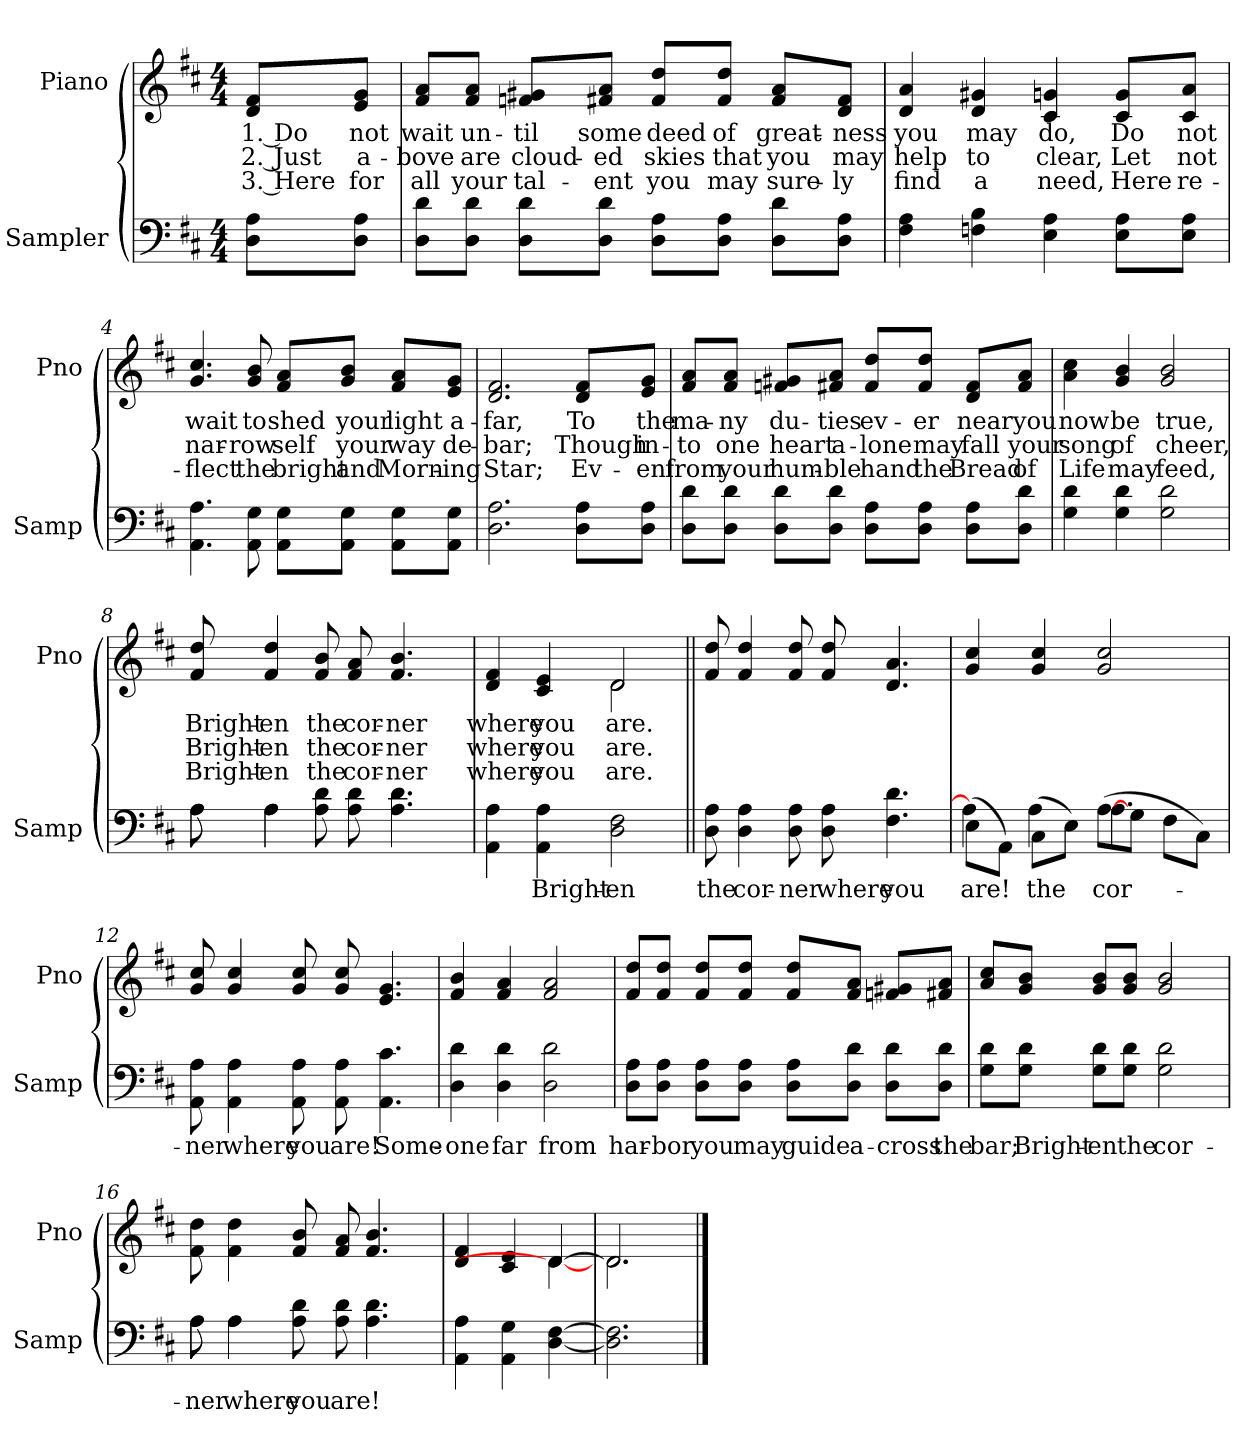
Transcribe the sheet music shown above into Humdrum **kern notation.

**kern	**text	**kern	**text	**text	**text
*part2	*part2	*part1	*part1	*part1	*part1
*staff2	*staff2	*staff1	*staff1	*staff1	*staff1
*I"Sampler	*	*I"Piano	*	*	*
*I'Samp	*	*I'Pno	*	*	*
*clefF4	*	*clefG2	*	*	*
*k[f#c#]	*	*k[f#c#]	*	*	*
*D:	*	*D:	*	*	*
*M4/4	*	*M4/4	*	*	*
=1	=1	=1	=1	=1	=1
8D\ 8A\L	.	8d/ 8f#/L	1. Do	2. Just	3. Here
8D\ 8A\J	.	8e/ 8g/J	not	a-	for
=2	=2	=2	=2	=2	=2
8D\ 8d\L	.	8f#/ 8a/L	wait	-bove	all
8D\ 8d\J	.	8f#/ 8a/J	un-	are	your
8D\ 8d\L	.	8fn/ 8g#X/L	-til	cloud-	tal-
8D\ 8d\J	.	8f#X/ 8a/J	some	-ed	-ent
8D\ 8A\L	.	8f#/ 8dd/L	deed	skies	you
8D\ 8A\J	.	8f#/ 8dd/J	of	that	may
8D\ 8d\L	.	8f#/ 8a/L	great-	you	sure-
8D\ 8A\J	.	8d/ 8f#/J	-ness	may	-ly
=3	=3	=3	=3	=3	=3
4F# 4A	.	4d 4a	you	help	find
4Fn 4B	.	4d 4g#X	may	to	a
4E 4A	.	4c# 4gn	do,	clear,	need,
8E\ 8A\L	.	8c#/ 8g/L	Do	Let	Here
8E\ 8A\J	.	8c#/ 8a/J	not	not	re-
=4	=4	=4	=4	=4	=4
4.AA 4.A	.	4.g 4.cc#	wait	nar-	-flect
8AA 8G	.	8g 8b	to	-row	the
8AA\ 8G\L	.	8f#/ 8a/L	shed	self	bright
8AA\ 8G\J	.	8g/ 8b/J	your	your	and
8AA\ 8G\L	.	8f#/ 8a/L	light	way	Morn-
8AA\ 8G\J	.	8e/ 8g/J	a-	de-	-ing
=5	=5	=5	=5	=5	=5
2.D 2.A	.	2.d 2.f#	-far,	-bar;	Star;
8D\ 8A\L	.	8d/ 8f#/L	To	Though	Ev-
8D\ 8A\J	.	8e/ 8g/J	the	in-	-en
=6	=6	=6	=6	=6	=6
8D\ 8d\L	.	8f#/ 8a/L	ma-	-to	from
8D\ 8d\J	.	8f#/ 8a/J	-ny	one	your
8D\ 8d\L	.	8fn/ 8g#X/L	du-	heart	hum-
8D\ 8d\J	.	8f#X/ 8a/J	-ties	a-	-ble
8D\ 8A\L	.	8f#/ 8dd/L	ev-	-lone	hand
8D\ 8A\J	.	8f#/ 8dd/J	-er	may	the
8D\ 8A\L	.	8d/ 8f#/L	near	fall	Bread
8D\ 8d\J	.	8f#/ 8a/J	you	your	of
=7	=7	=7	=7	=7	=7
4G 4d	.	4a 4cc#	now	song	Life
4G 4d	.	4g 4b	be	of	may
2G 2d	.	2g 2b	true,	cheer,	feed,
=8	=8	=8	=8	=8	=8
*^	*	*	*	*	*
8A\	8A	.	8f# 8dd	Bright-	Bright-	Bright-
4A\	4A	.	4f# 4dd	-en	-en	-en
8A 8d	2ryy	.	8f# 8b	the	the	the
8A 8d	.	.	8f# 8a	cor-	cor-	cor-
4.A 4.d	.	.	4.f# 4.b	-ner	-ner	-ner
.	8ryy	.	.	.	.	.
*v	*v	*	*	*	*	*
=9	=9	=9	=9	=9	=9
*	*	*^	*	*	*
4AA 4A	.	4d 4f#	2ryy	where	where	where
4AA 4A	Bright-	4c# 4e	.	you	you	you
2D 2F#	-en	2d/	2d	are.	are.	are.
=10||	=10||	=10||	=10||	=10||	=10||	=10||
!	!	!LO:TX:t=Refrain	!	!	!	!
*	*	*v	*v	*	*	*
8D\ 8A\	the	8f# 8dd	.	.	.
4D\ 4A\	cor-	4f# 4dd	.	.	.
8D\ 8A\	-ner	8f# 8dd	.	.	.
8D\ 8A\	where	8f# 8dd	.	.	.
4.F#\ 4.d\	you	4.d/ 4.a/	.	.	.
=11	=11	=11	=11	=11	=11
*^	*	*	*	*	*
(8E\L	4A]	are!	4g 4cc#	.	.	.
8AA\J)	.	.	.	.	.	.
(8C#\L	4A	the	4g 4cc#	.	.	.
8E\J)	.	.	.	.	.	.
([8A\L	4.A	cor-	2g 2cc#	.	.	.
8G\J	.	.	.	.	.	.
8F#\L	.	.	.	.	.	.
8C#\J)	8ryy	.	.	.	.	.
*v	*v	*	*	*	*	*
=12	=12	=12	=12	=12	=12
8AA 8A	-ner	8g 8cc#	.	.	.
4AA 4A	where	4g 4cc#	.	.	.
8AA 8A	you	8g 8cc#	.	.	.
8AA 8A	are!	8g 8cc#	.	.	.
4.AA 4.c#	Some-	4.e 4.g	.	.	.
=13	=13	=13	=13	=13	=13
4D 4d	-one	4f# 4b	.	.	.
4D 4d	far	4f# 4a	.	.	.
2D 2d	from	2f# 2a	.	.	.
=14	=14	=14	=14	=14	=14
8D\ 8A\L	har-	8f#/ 8dd/L	.	.	.
8D\ 8A\J	-bor	8f#/ 8dd/J	.	.	.
8D\ 8A\L	you	8f#/ 8dd/L	.	.	.
8D\ 8A\J	may	8f#/ 8dd/J	.	.	.
8D\ 8A\L	guide	8f#/ 8dd/L	.	.	.
8D\ 8d\J	a-	8f#/ 8a/J	.	.	.
8D\ 8d\L	-cross	8fn/ 8g#X/L	.	.	.
8D\ 8d\J	the	8f#X/ 8a/J	.	.	.
=15	=15	=15	=15	=15	=15
8G\ 8d\L	bar;	8a/ 8cc#/L	.	.	.
8G\ 8d\J	Bright-	8g/ 8b/J	.	.	.
8G\ 8d\L	-en	8g/ 8b/L	.	.	.
8G\ 8d\J	the	8g/ 8b/J	.	.	.
2G 2d	cor-	2g 2b	.	.	.
=16	=16	=16	=16	=16	=16
*^	*	*	*	*	*
8A\	8A	-ner	8f#\ 8dd\	.	.	.
4A\	4A	where	4f#\ 4dd\	.	.	.
8A 8d	2ryy	you	8f# 8b	.	.	.
8A 8d	.	are!	8f# 8a	.	.	.
4.A 4.d	.	.	4.f# 4.b	.	.	.
.	8ryy	.	.	.	.	.
*v	*v	*	*	*	*	*
=17	=17	=17	=17	=17	=17
*	*	*^	*	*	*
4AA 4A	.	4d 4f#	2ryy	.	.	.
4AA 4G	.	4c# 4e	.	.	.	.
[4D [4F#	.	[4d/	4d_	.	.	.
=18	=18	=18	=18	=18	=18	=18
2.D] 2.F#]	.	2.d/]	2.d	.	.	.
*	*	*v	*v	*	*	*
==	==	==	==	==	==
*-	*-	*-	*-	*-	*-
